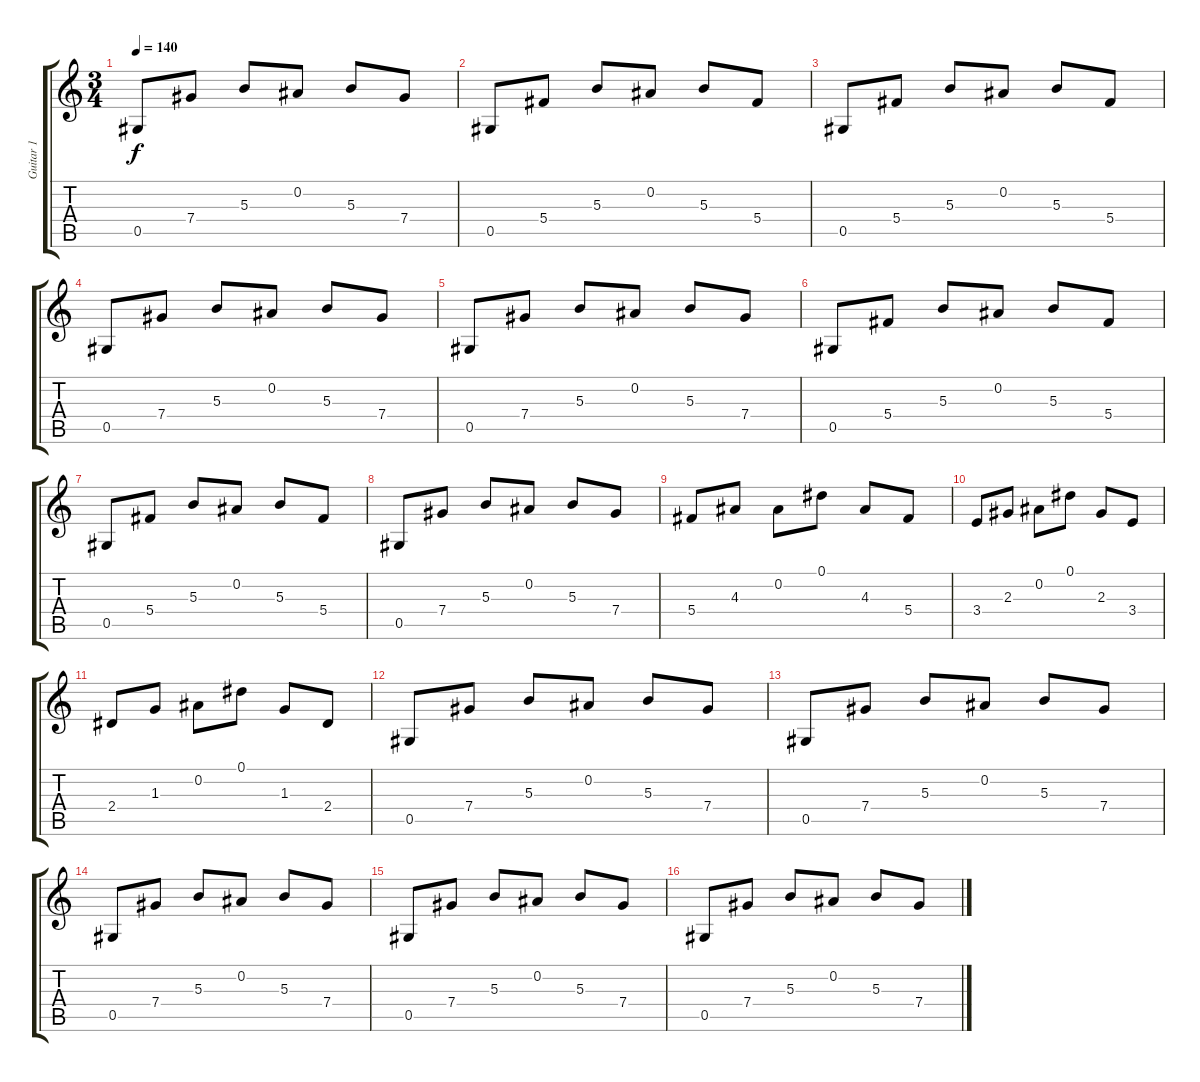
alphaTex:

\track ("Guitar 1" "Guitar 1") {instrument acousticguitarsteel}
\staff {score tabs}
\tuning (Eb4 Bb3 Gb3 Db3 Ab2 Eb2) {hide}
\ts (3 4)
\tempo 140
\clef g2
\ks c
0.5.8{dy f} 7.4.8 5.3.8 0.2.8 5.3.8 7.4.8 |
0.5.8 5.4.8 5.3.8 0.2.8 5.3.8 5.4.8 |
0.5.8 5.4.8 5.3.8 0.2.8 5.3.8 5.4.8 |
0.5.8 7.4.8 5.3.8 0.2.8 5.3.8 7.4.8 |
0.5.8 7.4.8 5.3.8 0.2.8 5.3.8 7.4.8 |
0.5.8 5.4.8 5.3.8 0.2.8 5.3.8 5.4.8 |
0.5.8 5.4.8 5.3.8 0.2.8 5.3.8 5.4.8 |
0.5.8 7.4.8 5.3.8 0.2.8 5.3.8 7.4.8 |
5.4.8 4.3.8 0.2.8 0.1.8 4.3.8 5.4.8 |
3.4.8 2.3.8 0.2.8 0.1.8 2.3.8 3.4.8 |
2.4.8 1.3.8 0.2.8 0.1.8 1.3.8 2.4.8 |
0.5.8 7.4.8 5.3.8 0.2.8 5.3.8 7.4.8 |
0.5.8 7.4.8 5.3.8 0.2.8 5.3.8 7.4.8 |
0.5.8 7.4.8 5.3.8 0.2.8 5.3.8 7.4.8 |
0.5.8 7.4.8 5.3.8 0.2.8 5.3.8 7.4.8 |
0.5.8 7.4.8 5.3.8 0.2.8 5.3.8 7.4.8
